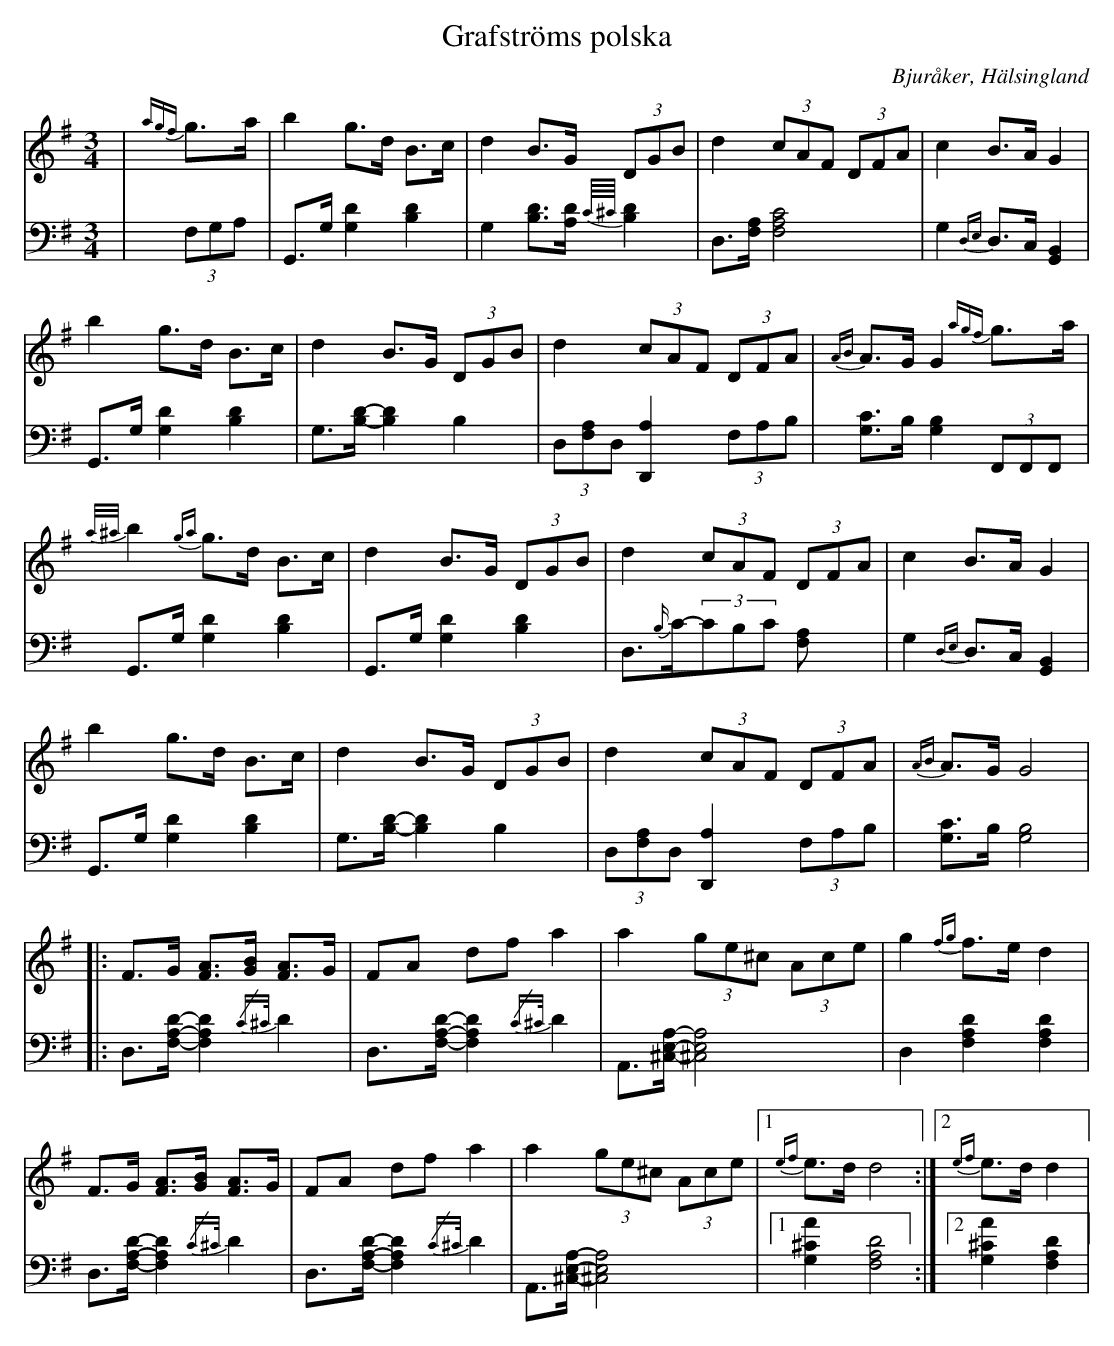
X:1
T: Grafströms polska
O: Bjuråker, Hälsingland
M: 3/4
L: 1/8
K: G
V:1
V:2
V: 1
|{agf}g>a|b2 g>d B>c|d2 B>G (3DGB|d2 (3cAF (3DFA|c2 B>A G2|
b2 g>d B>c|d2 B>G (3DGB|d2 (3cAF (3DFA|{AB}A>G G2 {agf}g>a|
{a/^a/}b2 {ga}g>d B>c|d2 B>G (3DGB|d2 (3cAF (3DFA|c2 B>A G2|
b2 g>d B>c|d2 B>G (3DGB|d2 (3cAF (3DFA|{AB}A>G G4|
|:F>G [FA]>[GB] [FA]>G |FA df a2 |a2 (3ge^c (3Ace |g2 {fg}f>e d2 |
F>G [FA]>[GB] [FA]>G |FA df a2 |a2 (3ge^c (3Ace |1 {ef}e>d d4:|2 {ef}e>d d2|
V:2 clef=bass
|(3F,G,A, | G,,>G, [G,2D2] [B,2D2]|G,2 [B,D]>[A,D] {C//^C//}[B,D]2|D,>[F,A,] [F,4A,4C4]| G,2 {D,E,}D,>C, [G,,2B,,2]|
 G,,>G, [G,2D2] [B,2D2]|G,>[B,D]-[B,2D2] B,2|(3D,[F,A,]D, [D,,2A,2] (3F,A,B,| [G,C]>B, [G,2B,2](3F,,F,,F,,|
G,,>G, [G,2D2] [B,2D2]|G,,>G, [G,2D2] [B,2D2]|D,>{B,/}C-(3CB,C [F,2A,]| G,2 {D,E,}D,>C, [G,,2B,,2]|
 G,,>G, [G,2D2] [B,2D2]|G,>[B,D]-[B,2D2] B,2|(3D,[F,A,]D, [D,,2A,2] (3F,A,B,| [G,C]>B, [G,4B,4]|
|:D,>[F,A,D]-[F,2A,2D2] {/C^C/}D2|D,>[F,A,D]-[F,2A,2D2] {/C^C/}D2| A,,>[^C,E,A,]-[^C,4E,4A,4]|D,2 [F,2A,2D2] [F,2A,2D2] |
D,>[F,A,D]-[F,2A,2D2] {/C^C/}D2| D,>[F,A,D]-[F,2A,2D2] {/C^C/}D2| A,,>[^C,E,A,]-[^C,4E,4A,4]|1 [G,2A2^C2] [F,4A,4D4]:|2 [G,2A2^C2] [F,2A,2D2]|
